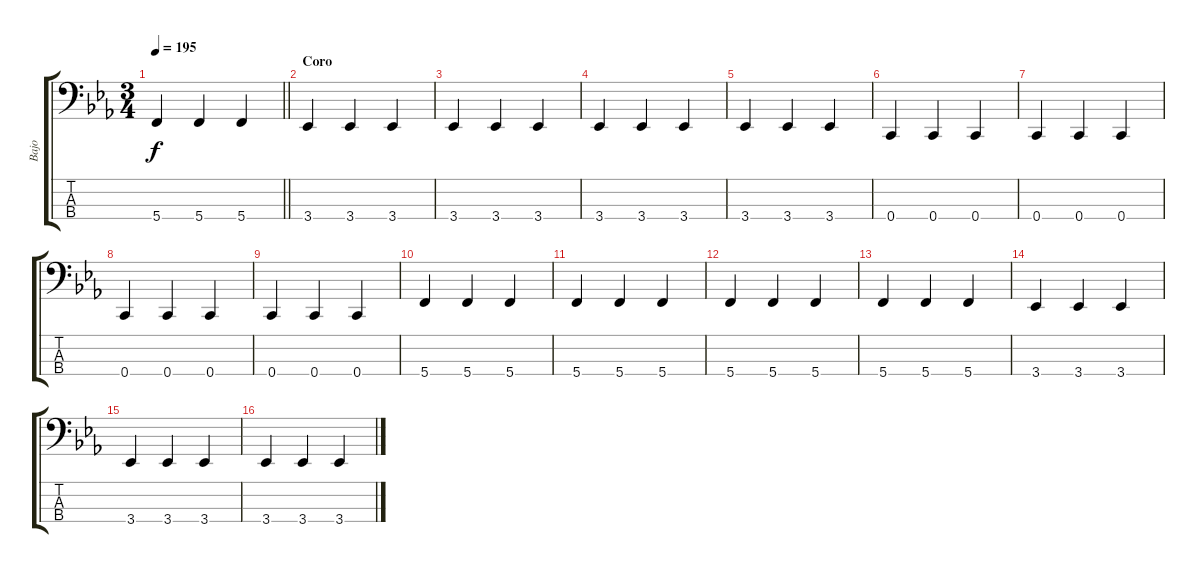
\track ("Bajo" "Bajo") {instrument electricbasspick}
\staff {score tabs}
\tuning (Eb2 Bb1 F1 C1) {hide}
\ts (3 4)
\tempo 195
\clef f4
\barLineRight lightlight
\ks eb
5.4.4{dy f} 5.4.4 5.4.4 |
\section ("" "Coro")
3.4.4 3.4.4 3.4.4 |
3.4.4 3.4.4 3.4.4 |
3.4.4 3.4.4 3.4.4 |
3.4.4 3.4.4 3.4.4 |
0.4.4 0.4.4 0.4.4 |
0.4.4 0.4.4 0.4.4 |
0.4.4 0.4.4 0.4.4 |
0.4.4 0.4.4 0.4.4 |
5.4.4 5.4.4 5.4.4 |
5.4.4 5.4.4 5.4.4 |
5.4.4 5.4.4 5.4.4 |
5.4.4 5.4.4 5.4.4 |
3.4.4 3.4.4 3.4.4 |
3.4.4 3.4.4 3.4.4 |
3.4.4 3.4.4 3.4.4
